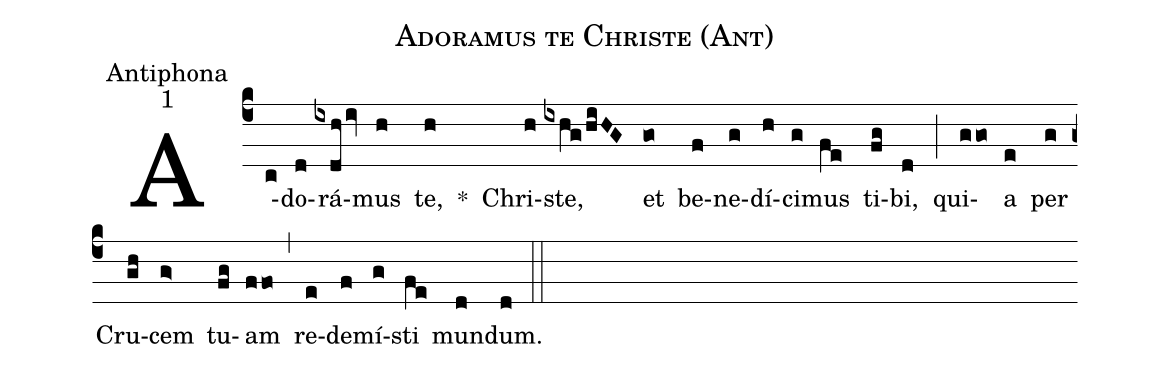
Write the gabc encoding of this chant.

name:Adoramus te Christe (Ant);
office-part:Antiphona;
mode:1;
%%
(c4)
A(c)do(d)rá(ixdhiv)mus(h) te,(h) *()
Chri(h)ste,(ixhg/hiHG) et(go) be(f)ne(g)dí(h)ci(g)mus(fe) ti(fg)bi,(d) (;)
qui(ggo)a(e) per(g) Cru(gh)cem(g>) tu(fg)am(ffo) (,)
re(e)de(f)mí(g)sti(fe) mun(d)dum.(d) (::)
